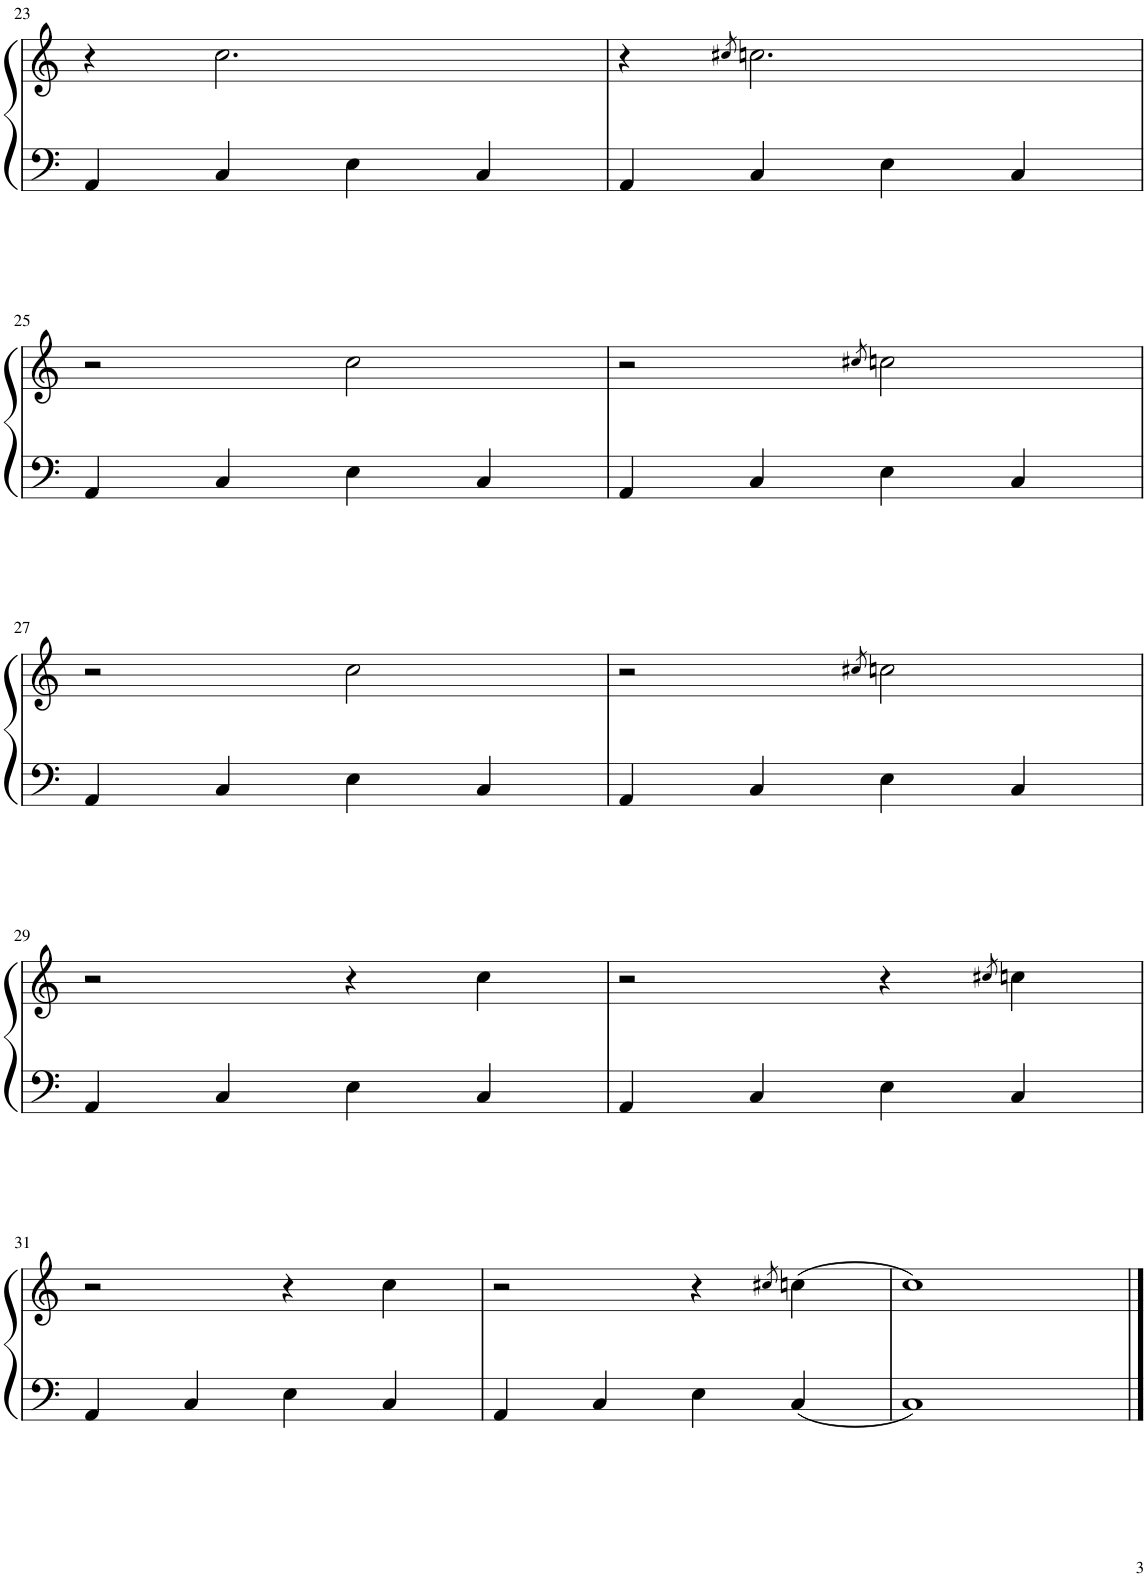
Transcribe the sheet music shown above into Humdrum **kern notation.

**kern	**kern
*part1	*part1
*staff2	*staff1
*I"Piano	*
*I'Pno.	*
!!LO:PB:g=z
*clefF4	*clefG2
*k[]	*k[]
*M4/4	*M4/4
=23	=23
4AA/	4r
4C/	2.cc\
4E\	.
4C/	.
=24	=24
4AA/	4r
.	8qcc#X/
4C/	2.ccn\
4E\	.
4C/	.
!!LO:LB:g=z
=25	=25
4AA/	2r
4C/	.
4E\	2cc\
4C/	.
=26	=26
4AA/	2r
4C/	.
.	8qcc#X/
4E\	2ccn\
4C/	.
!!LO:LB:g=z
=27	=27
4AA/	2r
4C/	.
4E\	2cc\
4C/	.
=28	=28
4AA/	2r
4C/	.
.	8qcc#X/
4E\	2ccn\
4C/	.
!!LO:LB:g=z
=29	=29
4AA/	2r
4C/	.
4E\	4r
4C/	4cc\
=30	=30
4AA/	2r
4C/	.
4E\	4r
.	8qcc#X/
4C/	4ccn\
!!LO:LB:g=z
=31	=31
4AA/	2r
4C/	.
4E\	4r
4C/	4cc\
=32	=32
4AA/	2r
4C/	.
4E\	4r
.	8qcc#X/
4C/	(4ccn\
=33	=33
1C	1cc)
==	==
*-	*-
